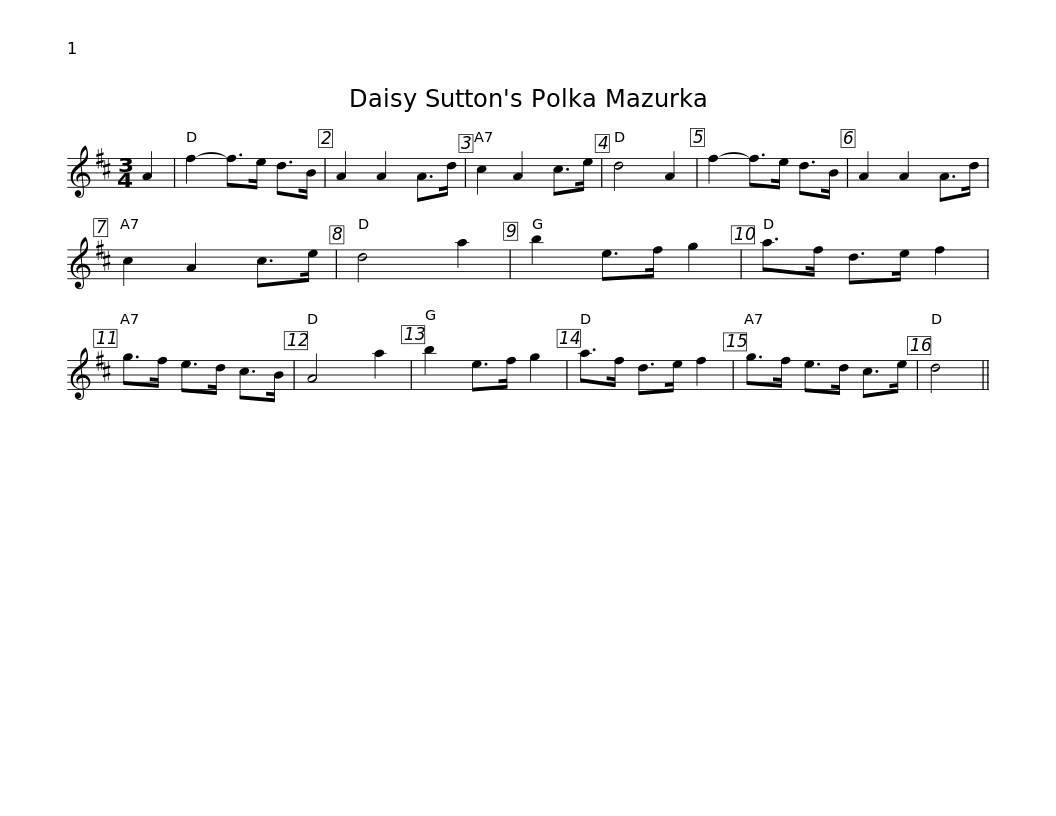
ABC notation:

X:1
L:1/8
M:3/4
I:linebreak $
K:D
V:1 treble
V:1
 A2 | f2- f>e d>B | A2 A2 A>d | c2 A2 c>e | d4 A2 | %5
 f2- f>e d>B | A2 A2 A>d | c2 A2 c>e | d4 a2 | b2 e>f g2 |$ %10
 a>f d>e f2 | g>f e>d c>B | A4 a2 | b2 e>f g2 | a>f d>e f2 | %15
 g>f e>d c>e | d4 || %17
